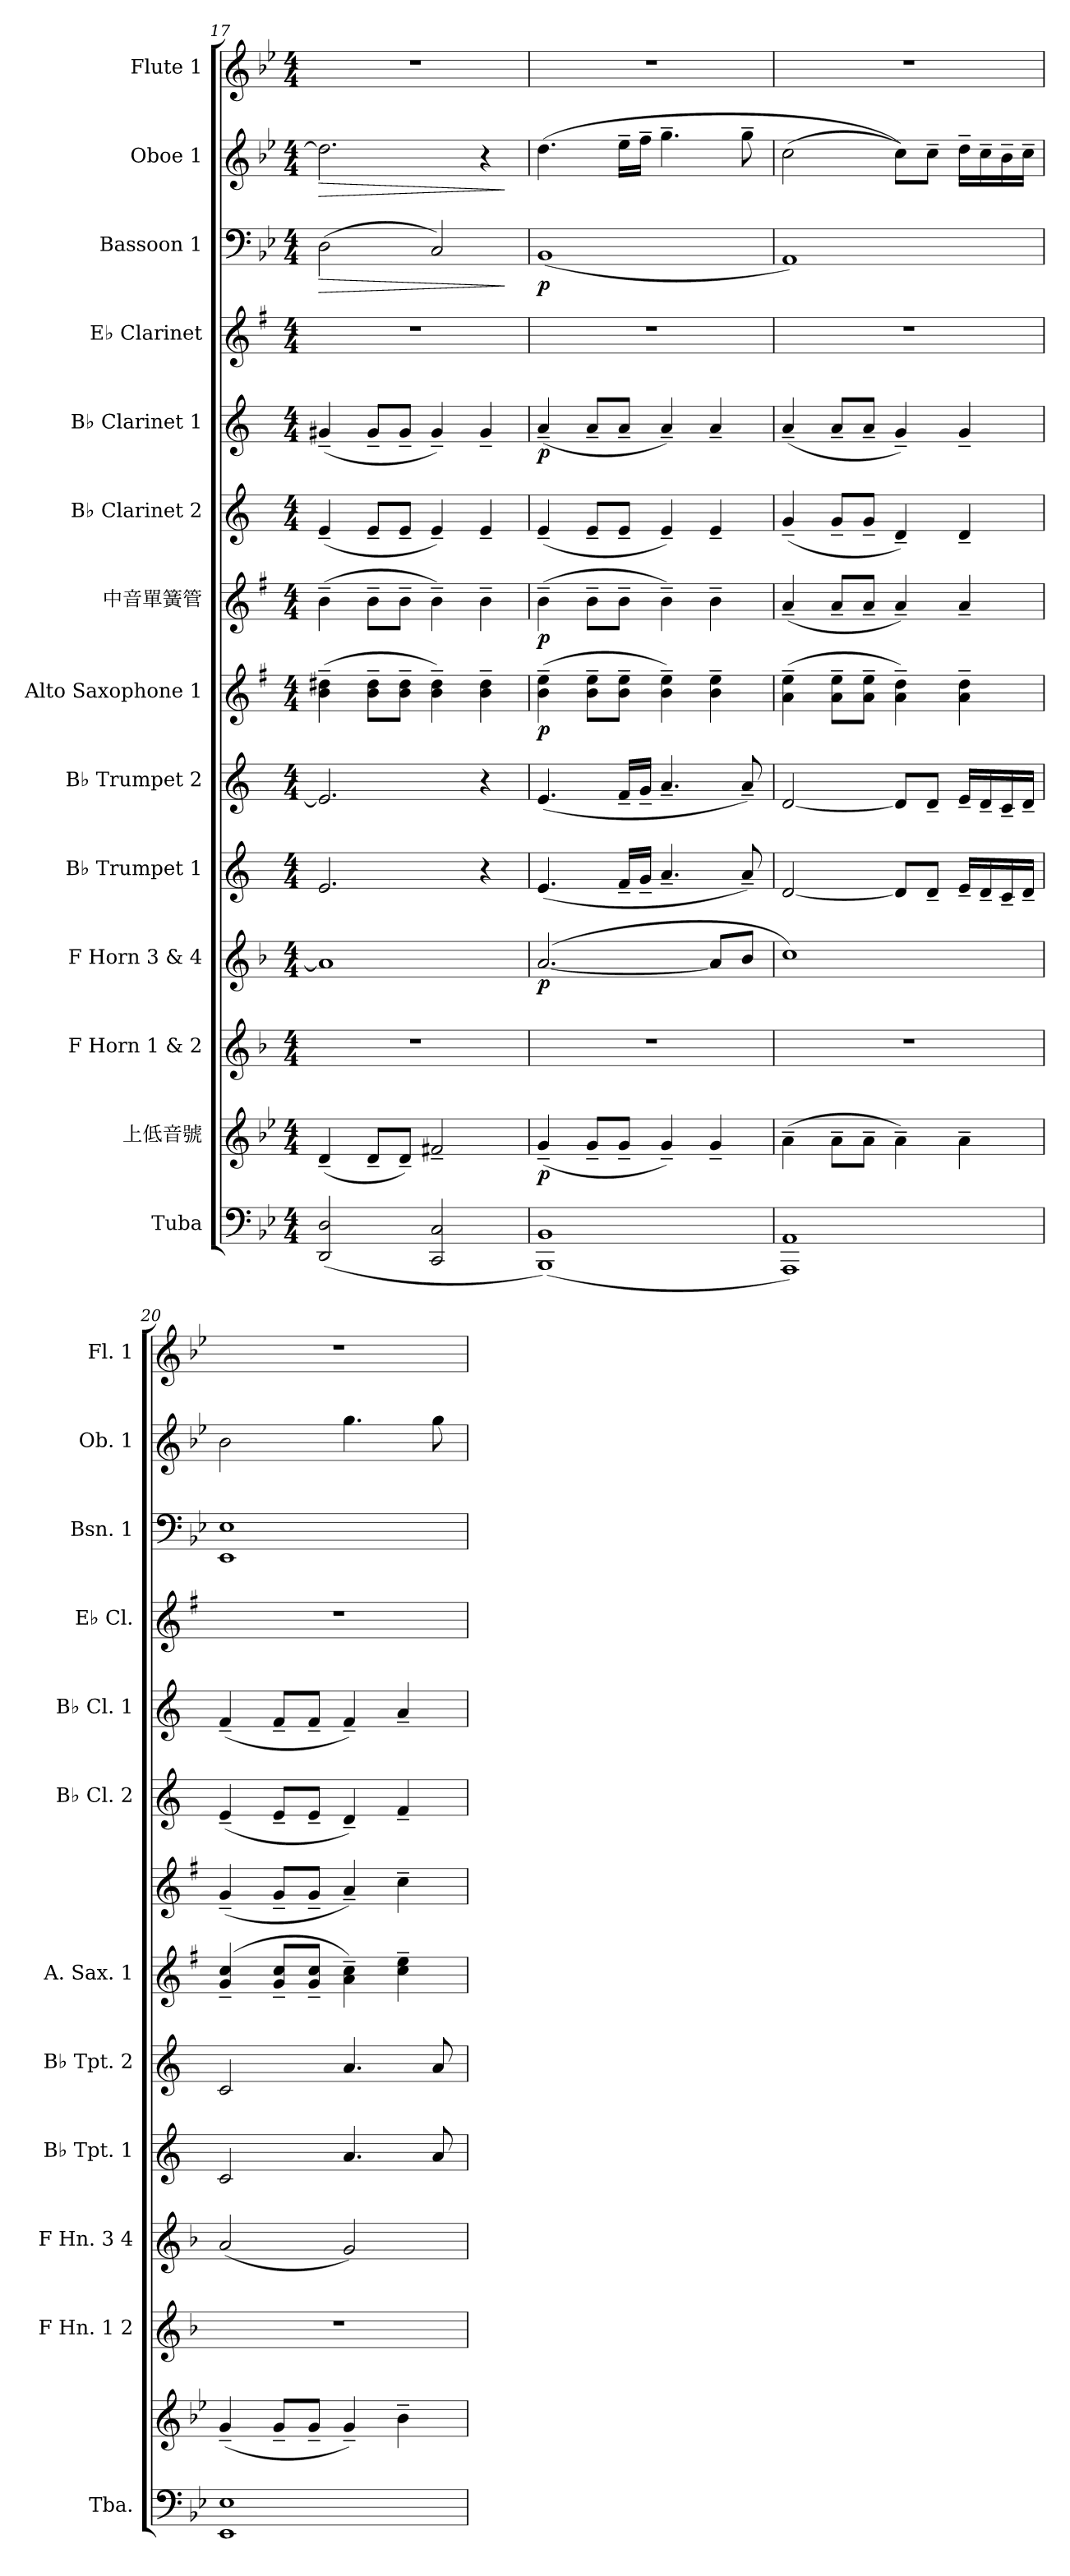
**kern	**kern	**dynam	**kern	**kern	**dynam	**kern	**kern	**kern	**dynam	**kern	**dynam	**kern	**kern	**dynam	**kern	**kern	**dynam	**kern	**dynam	**kern
*part14	*part13	*part13	*part12	*part11	*part11	*part10	*part9	*part8	*part8	*part7	*part7	*part6	*part5	*part5	*part4	*part3	*part3	*part2	*part2	*part1
*staff14	*staff13	*staff13	*staff12	*staff11	*staff11	*staff10	*staff9	*staff8	*staff8	*staff7	*staff7	*staff6	*staff5	*staff5	*staff4	*staff3	*staff3	*staff2	*staff2	*staff1
*I"Tuba	*I"上低音號	*	*I"F Horn 1 &amp; 2	*I"F Horn 3 &amp; 4	*	*I"B♭ Trumpet 1	*I"B♭ Trumpet 2	*I"Alto Saxophone 1	*	*I"中音單簧管	*	*I"B♭ Clarinet 2	*I"B♭ Clarinet 1	*	*I"E♭ Clarinet	*I"Bassoon 1	*	*I"Oboe 1	*	*I"Flute 1
*I'Tba.	*	*	*I'F Hn. 1 2	*I'F Hn. 3 4	*	*I'B♭ Tpt. 1	*I'B♭ Tpt. 2	*I'A. Sax. 1	*	*	*	*I'B♭ Cl. 2	*I'B♭ Cl. 1	*	*I'E♭ Cl.	*I'Bsn. 1	*	*I'Ob. 1	*	*I'Fl. 1
*clefF4	*clefG2	*	*clefG2	*clefG2	*	*clefG2	*clefG2	*clefG2	*	*clefG2	*	*clefG2	*clefG2	*	*clefG2	*clefF4	*	*clefG2	*	*clefG2
*	*ITrd8c14	*	*ITrd4c7	*ITrd4c7	*	*ITrd1c2	*ITrd1c2	*ITrd5c9	*	*ITrd5c9	*	*ITrd1c2	*ITrd1c2	*	*ITrd-2c-3	*	*	*	*	*
*k[b-e-]	*k[b-e-]	*	*k[b-e-]	*k[b-e-]	*	*k[b-e-]	*k[b-e-]	*k[b-e-]	*	*k[b-e-]	*	*k[b-e-]	*k[b-e-]	*	*k[b-e-]	*k[b-e-]	*	*k[b-e-]	*	*k[b-e-]
*M4/4	*M4/4	*	*M4/4	*M4/4	*	*M4/4	*M4/4	*M4/4	*	*M4/4	*	*M4/4	*M4/4	*	*M4/4	*M4/4	*	*M4/4	*	*M4/4
=17	=17	=17	=17	=17	=17	=17	=17	=17	=17	=17	=17	=17	=17	=17	=17	=17	=17	=17	=17	=17
!	!	!	!	!	!	!	!	!	!	!	!	!	!	!	!	!	!LO:HP:b	!	!LO:HP:b	!
(<2DD/ 2D/	(<4D~/	.	1r	1d]	.	2.d/	2.d/]	(>4d\~ 4f#X\~	.	(>4d~\	.	(<4d~/	(<4f#X~/	.	1r	(>2D\	>	2.dd\]	>	1r
.	8D~/L	.	.	.	.	.	.	8d\~ 8f#\~L	.	8d~\L	.	8d~/L	8f#~/L	.	.	.	.	.	.	.
.	8D~/J)	.	.	.	.	.	.	8d\~ 8f#\~J	.	8d~\J	.	8d~/J	8f#~/J	.	.	.	.	.	.	.
2CC/ 2C/	2F#X~/	.	.	.	.	.	.	4d\~ 4f#\~)	.	4d~\)	.	4d~/)	4f#~/)	.	.	2C/)	.	.	.	.
.	.	.	.	.	.	4r	4r	4d\~ 4f#\~	.	4d~\	.	4d~/	4f#~/	.	.	.	.	4r	.	.
.	.	.	.	.	.	.	.	.	.	.	.	.	.	.	.	.	]	.	]	.
=18	=18	=18	=18	=18	=18	=18	=18	=18	=18	=18	=18	=18	=18	=18	=18	=18	=18	=18	=18	=18
!	!	!LO:DY:b	!	!	!LO:DY:b	!	!	!	!LO:DY:b	!	!LO:DY:b	!	!	!LO:DY:b	!	!	!LO:DY:b	!	!	!
(<1BBB- 1BB-)	(<4G~/	p	1r	(<[2.d/	p	(<4.d/	(<4.d/	(>4d\~ 4g\~	p	(>4d~\	p	(<4d~/	(<4g~/	p	1r	(<1BB-	p	(>4.dd\	.	1r
.	8G~/L	.	.	.	.	.	.	8d\~ 8g\~L	.	8d~\L	.	8d~/L	8g~/L	.	.	.	.	.	.	.
.	8G~/J	.	.	.	.	16e-~/LL	16e-~/LL	8d\~ 8g\~J	.	8d~\J	.	8d~/J	8g~/J	.	.	.	.	16ee-~\LL	.	.
.	.	.	.	.	.	16f~/JJ	16f~/JJ	.	.	.	.	.	.	.	.	.	.	16ff~\JJ	.	.
.	4G~/)	.	.	.	.	4.g~/	4.g~/	4d\~ 4g\~)	.	4d~\)	.	4d~/)	4g~/)	.	.	.	.	4.gg~\	.	.
.	4G~/	.	.	8d/L]	.	.	.	4d\~ 4g\~	.	4d~\	.	4d~/	4g~/	.	.	.	.	.	.	.
.	.	.	.	8e-/J	.	8g~/)	8g~/)	.	.	.	.	.	.	.	.	.	.	8gg~\	.	.
=19	=19	=19	=19	=19	=19	=19	=19	=19	=19	=19	=19	=19	=19	=19	=19	=19	=19	=19	=19	=19
1AAA 1AA)	(>4A~\	.	1r	1f)	.	[2c/	[2c/	(>4c\~ 4g\~	.	(<4c~/	.	(<4f~/	(<4g~/	.	1r	1AA)	.	(>2cc\	.	1r
.	8A~\L	.	.	.	.	.	.	8c\~ 8g\~L	.	8c~/L	.	8f~/L	8g~/L	.	.	.	.	.	.	.
.	8A~\J	.	.	.	.	.	.	8c\~ 8g\~J	.	8c~/J	.	8f~/J	8g~/J	.	.	.	.	.	.	.
.	4A~\)	.	.	.	.	8c/L]	8c/L]	4c\~ 4f\~)	.	4c~/)	.	4c~/)	4f~/)	.	.	.	.	8cc\L))	.	.
.	.	.	.	.	.	8c~/J	8c~/J	.	.	.	.	.	.	.	.	.	.	8cc~\J	.	.
.	4A~\	.	.	.	.	16d~/LL	16d~/LL	4c\~ 4f\~	.	4c~/	.	4c~/	4f~/	.	.	.	.	16dd~\LL	.	.
.	.	.	.	.	.	16c~/	16c~/	.	.	.	.	.	.	.	.	.	.	16cc~\	.	.
.	.	.	.	.	.	16B-~/	16B-~/	.	.	.	.	.	.	.	.	.	.	16b-~\	.	.
.	.	.	.	.	.	16c~/JJ	16c~/JJ	.	.	.	.	.	.	.	.	.	.	16cc~\JJ	.	.
=20	=20	=20	=20	=20	=20	=20	=20	=20	=20	=20	=20	=20	=20	=20	=20	=20	=20	=20	=20	=20
1EE- 1E-	(<4G~/	.	1r	(<2d/	.	2B-/	2B-/	(>4B-/~ 4e-/~	.	(<4B-~/	.	(<4d~/	(<4e-~/	.	1r	1EE- 1E-	.	2b-\	.	1r
.	8G~/L	.	.	.	.	.	.	8B-/~ 8e-/~L	.	8B-~/L	.	8d~/L	8e-~/L	.	.	.	.	.	.	.
.	8G~/J	.	.	.	.	.	.	8B-/~ 8e-/~J	.	8B-~/J	.	8d~/J	8e-~/J	.	.	.	.	.	.	.
.	4G~/)	.	.	2c/)	.	4.g/	4.g/	4c\~ 4e-\~)	.	4c~/)	.	4c~/)	4e-~/)	.	.	.	.	4.gg\	.	.
.	4B-~\	.	.	.	.	.	.	4e-\~ 4g\~	.	4e-~\	.	4e-~/	4g~/	.	.	.	.	.	.	.
.	.	.	.	.	.	8g/	8g/	.	.	.	.	.	.	.	.	.	.	8gg\	.	.
=	=	=	=	=	=	=	=	=	=	=	=	=	=	=	=	=	=	=	=	=
*-	*-	*-	*-	*-	*-	*-	*-	*-	*-	*-	*-	*-	*-	*-	*-	*-	*-	*-	*-	*-
